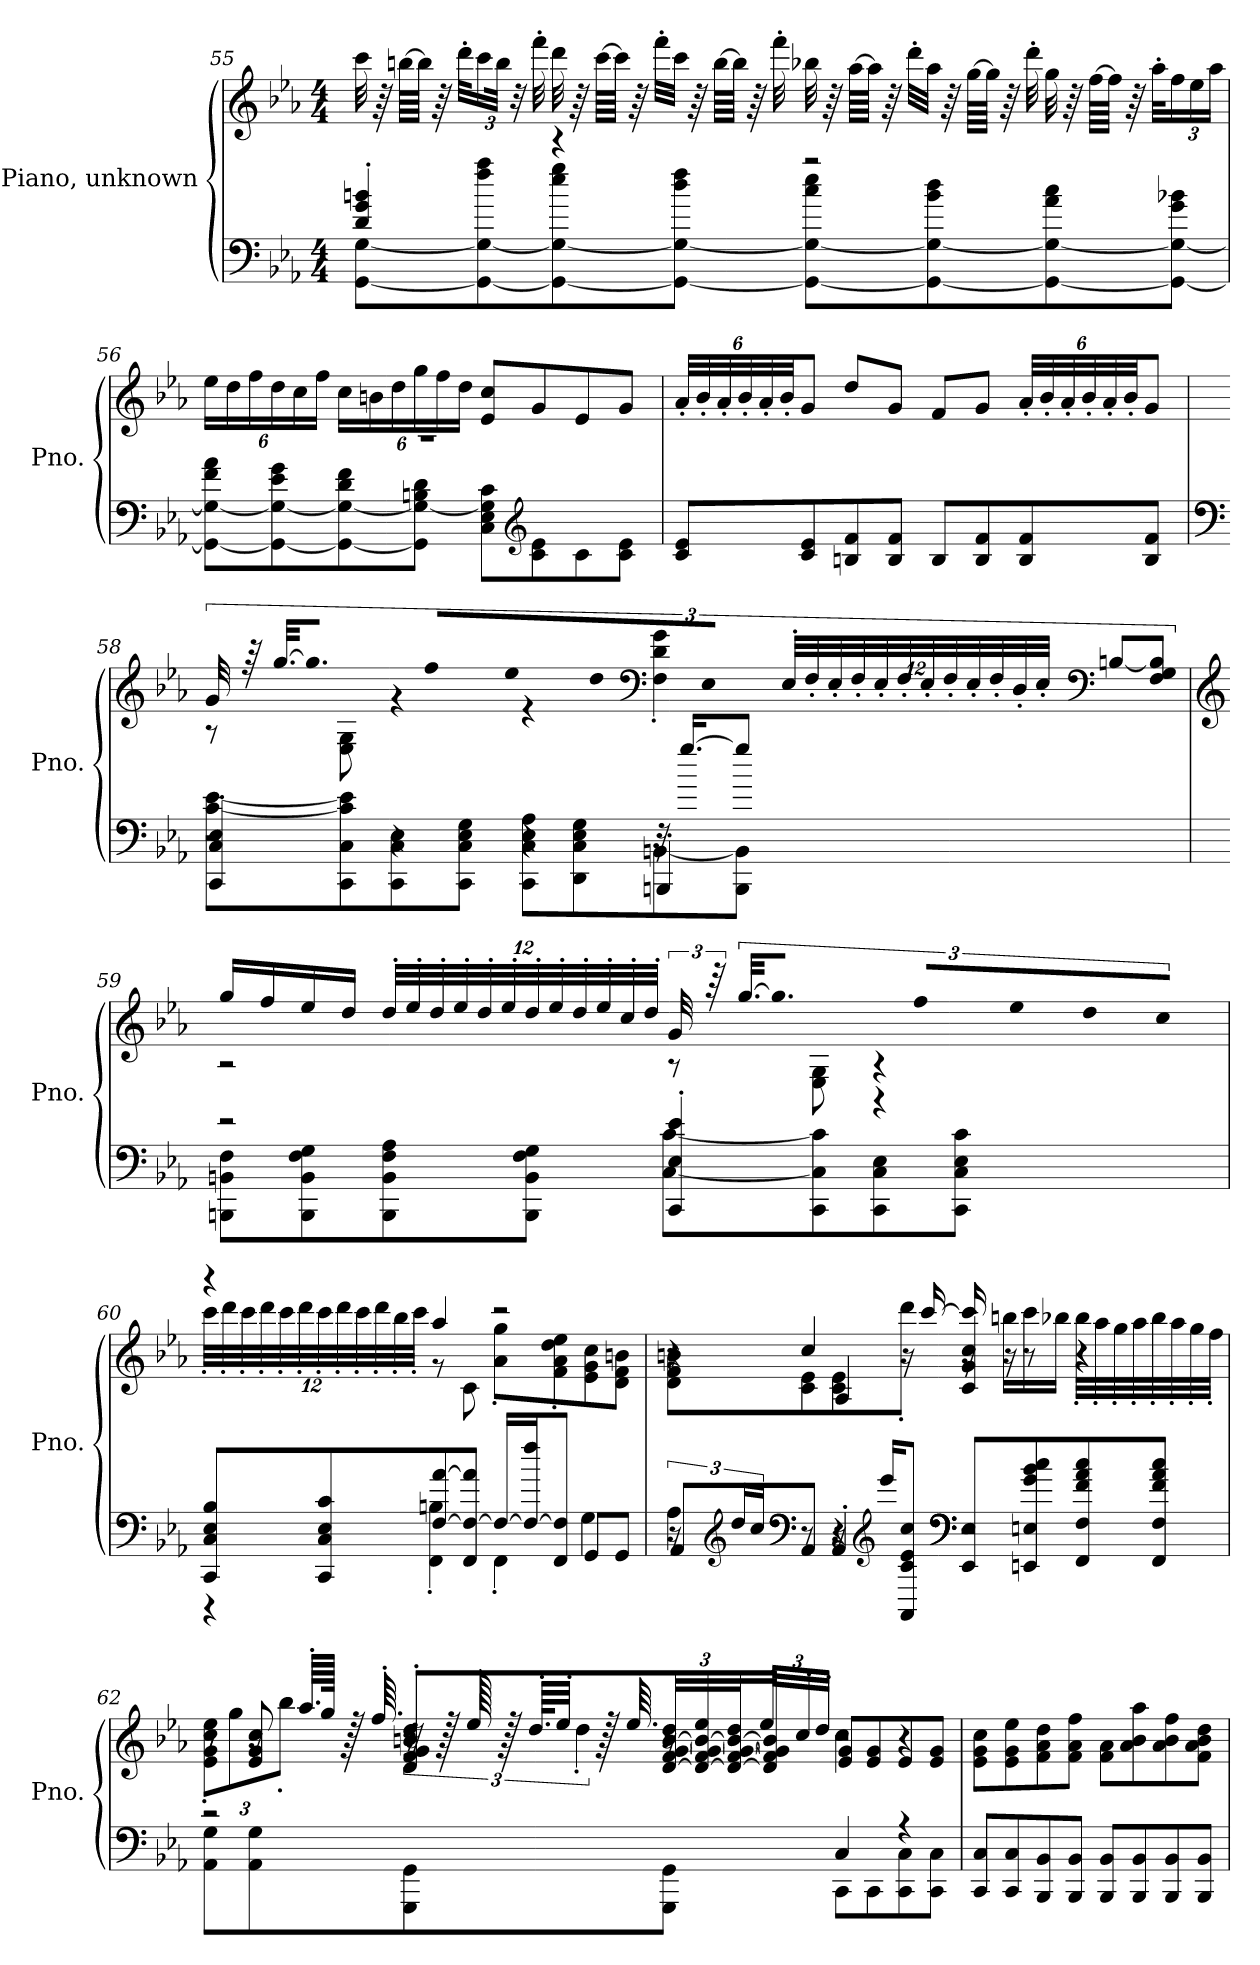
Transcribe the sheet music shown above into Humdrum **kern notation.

**kern	**kern
*part1	*part1
*staff2	*staff1
*I"Piano, unknown	*
*I'Pno.	*
!!LO:LB:g=z
*clefF4	*clefG2
*k[b-e-a-]	*k[b-e-a-]
*M4/4	*M4/4
=55	=55
*^	*
4d/' 4g/' 4bn/'	[8GG\ [8G\L	32ccc\
.	.	64r
.	.	[64bbn\LLLL
.	.	64bb\JJJJ]
.	.	64r
.	.	32ddd'\KLL
*	*	*Xbrackettup
.	8GG\_ 8G\_ 8ff\ 8aa-\	24ccc\
.	.	48bb\JJk
.	.	32r
.	.	32fff'\
4r	8GG\_ 8G\_ 8ee-\ 8gg\	32ddd\
.	.	64r
.	.	[64ccc\LLLL
.	.	64ccc\JJJJ]
.	.	64r
.	.	32fff'\LLL
.	8GG\_ 8G\_ 8dd\ 8ff\J	32ccc\JJJ
.	.	64r
.	.	[64bb\LLLL
.	.	64bb\JJJJ]
.	.	64r
.	.	32fff'\
2r	8GG\_ 8G\_ 8cc\ 8ee-\L	32bb-X\
.	.	64r
.	.	[64aa-\LLLL
.	.	64aa-\JJJJ]
.	.	64r
.	.	32ddd'\LLL
.	8GG\_ 8G\_ 8b\ 8dd\	32aa-\JJJ
.	.	64r
.	.	[64gg\LLLL
.	.	64gg\JJJJ]
.	.	64r
.	.	32ddd'\
.	8GG\_ 8G\_ 8a-\ 8cc\	32gg\
.	.	64r
.	.	[64ff\LLLL
.	.	64ff\JJJJ]
.	.	64r
.	.	32aa-'\KLL
.	8GG\_ 8G\_ 8g\ 8b-X\J	24ff\
.	.	24ee-\
.	.	24aa-\JJ
!!LO:LB:g=z
=56	=56	=56
1r	8GG\_ 8G\_ 8f\ 8a-\L	24ee-\LL
.	.	24dd\
.	.	24ff\
.	8GG\_ 8G\_ 8e-\ 8g\	24dd\
.	.	24cc\
.	.	24ff\JJ
.	8GG\_ 8G\_ 8d\ 8f\	24cc\LL
.	.	24bn\
.	.	24dd\
.	8GG\] 8G\_ 8Bn\ 8d\J	24gg\
.	.	24ff\
.	.	24dd\JJ
.	8C\ 8E-\ 8G\] 8c\L	8e-/ 8cc/L
*clefG2	*	*
.	8c\ 8e-\	8g/
.	8c\	8e-/
.	8c\ 8e-\J	8g/J
*v	*v	*
=57	=57
8c/ 8e-/L	48a-'/LLL
.	48b-'/
.	48a-'/
.	48b-'/
.	48a-'/
.	48b-'/JJ
8c/ 8e-/	8g/J
8Bn/ 8f/	8dd/L
8B/ 8f/J	8g/J
8B/L	8f/L
8B/ 8f/	8g/J
8B/ 8f/	48a-'/LLL
.	48b-'/
.	48a-'/
.	48b-'/
.	48a-'/
.	48b-'/JJ
8B/ 8f/J	8g/J
!!LO:LB:g=z
=58	=58
*clefF4	*
*^	*
*	*^	*
*	*	*	*brackettup
*	*	*	*^
2r	[8c\ [8e-\L	4CC/' 4C/' 4E-/'	48g/	8r
.	.	.	96r	.
.	.	.	[48.gg/KKL	.
.	.	.	8.gg/J]	.
.	8CC\ 8C\ 8c\] 8e-\]	.	.	8E-\ 8G\
.	8CC\ 8C\ 8E-\	4r	16ff/LL	4r
.	.	.	16ee-/	.
.	8CC\ 8C\ 8E-\ 8G\J	.	16dd/	.
.	.	.	16cc/JJ	.
*	*	*	*Xbrackettup	*
4r	8CC\ 8C\ 8E-\ 8A-\L	4r	48cc'/LLL	4r
.	.	.	48dd'/	.
.	.	.	48cc'/	.
.	.	.	48dd'/	.
.	.	.	48cc'/	.
.	.	.	48dd'/	.
.	8DD\ 8C\ 8E-\ 8G\	.	48cc'/	.
.	.	.	48dd'/	.
.	.	.	48cc'/	.
.	.	.	48dd'/	.
.	.	.	48b-'/	.
.	.	.	48cc'/JJJ	.
*	*	*	*clefF4	*
32r	[8BBn\	4BBBn'/	[8Bn/L	4F\' 4d\' 4g\'
[16.gg/KL	.	.	.	.
8gg/J]	8BBB\ 8BB\]J	.	8F/ 8G/ 8B/]J	.
*v	*v	*v	*	*
!!LO:LB:g=z	!!
=59	=59	=59
*	*clefG2	*
*^	*	*
2r	8BBBn\ 8BBn\ 8F\L	16gg/LL	2r
.	.	16ff/	.
.	8BBB\ 8BB\ 8F\ 8G\	16ee-/	.
.	.	16dd/JJ	.
.	8BBB\ 8BB\ 8F\ 8A-\	48dd'/LLL	.
.	.	48ee-'/	.
.	.	48dd'/	.
.	.	48ee-'/	.
.	.	48dd'/	.
.	.	48ee-'/	.
.	8BBB\ 8BB\ 8F\ 8G\J	48dd'/	.
.	.	48ee-'/	.
.	.	48dd'/	.
.	.	48ee-'/	.
.	.	48cc'/	.
.	.	48dd'/JJJ	.
*	*	*brackettup	*
4CC/' 4E-/' 4e-/'	[8C\ [8c\L	48g/	8r
.	.	96r	.
.	.	[48.gg/KKL	.
.	.	8.gg/J]	.
.	8CC\ 8C\] 8c\]	.	8E-\ 8G\
4r	8CC\ 8C\ 8E-\	16ff/LL	4r
.	.	16ee-/	.
.	8CC\ 8C\ 8E-\ 8c\J	16dd/	.
.	.	16cc/JJ	.
!!LO:PB:g=z	!!
=60	=60	=60	=60
*	*	*	*Xbrackettup
8CC/ 8C/ 8E-/ 8B-/L	4r	4r	48ccc'\LLL
.	.	.	48ddd'\
.	.	.	48ccc'\
.	.	.	48ddd'\
.	.	.	48ccc'\
.	.	.	48ddd'\
8CC/ 8C/ 8E-/ 8c/	.	.	48ccc'\
.	.	.	48ddd'\
.	.	.	48ccc'\
.	.	.	48ddd'\
.	.	.	48bb-'\
.	.	.	48ccc'\JJJ
[8F/ [8a-/	4FF\' 4Bn\'	4aa-/	8r
8FF/ 8F/_ 8a-/]J	.	.	8c\
16F/LL_	4FF'\	2r	8a-\' 8gg\'L
16F/_ 16ff/J	.	.	.
8FF/ 8F/]J	.	.	8f\' 8a-\' 8dd\' 8ee-\'
8GG/L	4G\	.	8e-\ 8g\ 8cc\
8GG/J	.	.	8d\ 8f\ 8bn\J
!!LO:LB:g=z
=61	=61	=61	=61
*	*^	*	*^
24r	4A-\	8AA-/L	8r	8d\ 8f\ 8bn\L	4r
*clefG2	*	*	*	*	*
24dd/LL	.	.	.	.	.
24cc/JJ	.	.	.	.	.
*clefF4	*	*	*	*	*
8r	.	8AA-/J	4cc/	8c\ 8e-\	.
16r	4r	4AA-'/	.	8c\ 8e-\	4A-/
*clefG2	*	*	*	*	*
16eee-/KL	.	.	.	.	.
8AA-/ 8c/ 8e-/ 8cc/J	.	.	16r	8ddd'\J	.
.	.	.	[16ccc/	.	.
*clefF4	*	*	*	*	*
8EE-/ 8E-/L	2r	2r	16ccc/]	16r	4c/' 4g/' 4cc/'
.	.	.	16r	16bbn\LL	.
8EEn/ 8En/ 8g/ 8b-/ 8cc/	.	.	8r	16ccc\	.
.	.	.	.	16bb-X\JJ	.
8FF/ 8F/ 8f/ 8a-/ 8cc/	.	.	4r	32bb-'\LLL	4r
.	.	.	.	32aa-'\	.
.	.	.	.	32gg'\	.
.	.	.	.	32aa-'\	.
8FF/ 8F/ 8f/ 8a-/ 8cc/J	.	.	.	32bb-'\	.
.	.	.	.	32aa-'\	.
.	.	.	.	32gg'\	.
.	.	.	.	32ff'\JJJ	.
*	*v	*v	*	*	*
!!LO:LB:g=z	!!	!!
=62	=62	=62	=62	=62
*	*	*	*brackettup	*
2r	8AA-\ 8G\L	8r	12e-\' 12g\' 12cc\' 12ee-\'L	8r
.	.	.	12gg\	.
.	8AA-\ 8G\	16r	.	8e-/ 8g/ 8cc/
.	.	.	12bb-'\J	.
.	.	64.aa-'/LLLL	.	.
.	.	128gg/JJJJk	.	.
.	.	128r	.	.
.	.	64.ff'/	.	.
.	8GGG\ 8GG\	64r	12r	8d/' 8f/' 8g/' 8bn/' 8dd/'L
.	.	128r	.	.
.	.	128ee-/	.	.
.	.	128r	.	.
.	.	64.dd'/KLLL	.	.
.	.	32ee-'/JJJ	.	.
.	.	.	6dd'\	.
.	.	128r	.	.
.	.	64.ee-'/	.	.
*	*	*	*	*Xbrackettup
.	8GGG\ 8GG\J	16r	.	[48d/ [48f/ [48g/ [48b/ 48dd/LL
.	.	.	.	48d/_ 48f/_ 48g/_ 48b/_ 48ee-/
.	.	.	.	48d/_ 48f/_ 48g/_ 48b/_ 48dd/J
.	.	48ee-'/LLL	.	16d/] 16f/] 16g/] 16b/]JJ
.	.	48cc'/	.	.
.	.	48dd'/JJJ	.	.
4C/	8CC\L	2r	4cc\	8e-/ 8g/L
.	8CC\	.	.	8e-/ 8g/
4r	8CC\ 8C\	.	4r	8e-/
.	8CC\ 8C\J	.	.	8e-/ 8g/J
*v	*v	*	*	*
*	*v	*v	*v
!!LO:LB:g=z
=63	=63
8CC/ 8C/L	8e-\ 8g\ 8cc\L
8CC/ 8C/	8e-\ 8g\ 8ee-\
8BBB-/ 8BB-/	8f\ 8a-\ 8dd\
8BBB-/ 8BB-/J	8f\ 8a-\ 8ff\J
8BBB-/ 8BB-/L	8f\ 8a-\L
8BBB-/ 8BB-/	8a-\ 8b-\ 8aa-\
8BBB-/ 8BB-/	8a-\ 8b-\ 8ff\
8BBB-/ 8BB-/J	8f\ 8a-\ 8b-\ 8dd\J
=	=
*-	*-
